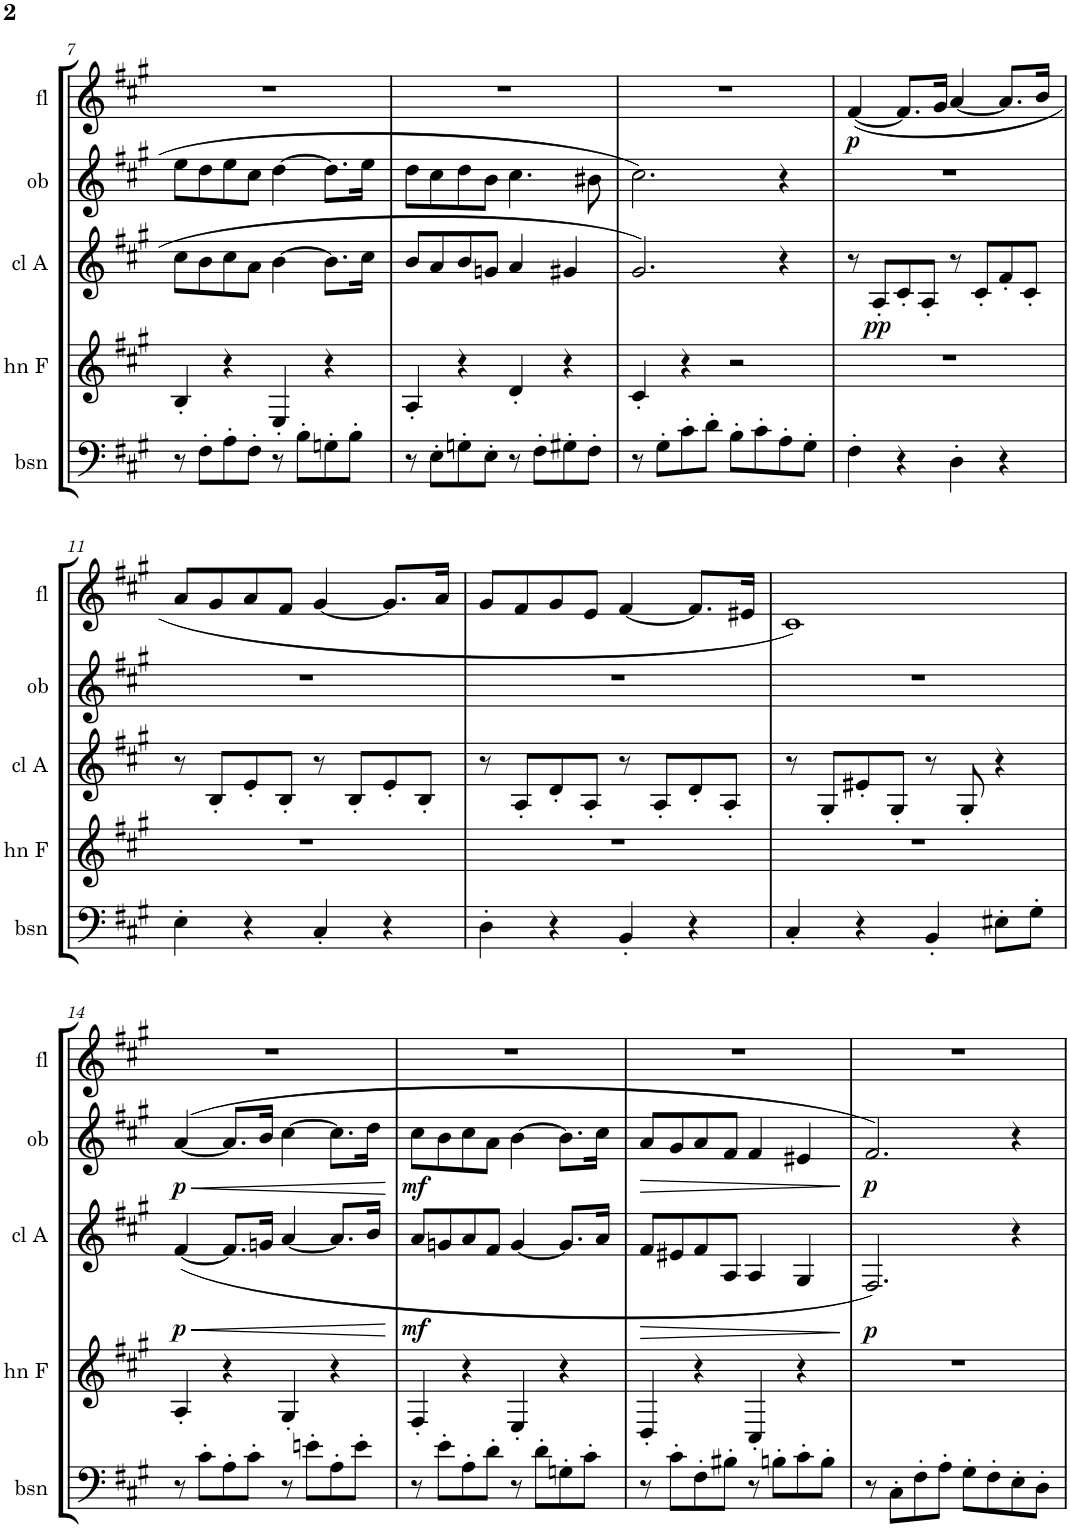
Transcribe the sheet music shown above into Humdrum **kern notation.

**kern	**kern	**kern	**dynam	**kern	**dynam	**kern	**dynam
*part5	*part4	*part3	*part3	*part2	*part2	*part1	*part1
*staff5	*staff4	*staff3	*staff3	*staff2	*staff2	*staff1	*staff1
*I"Bassoon	*I"Horn in F	*I"A Clarinet	*	*I"Oboe	*	*I"Flute	*
*I'bsn	*I'hn F	*I'cl A	*	*I'ob	*	*I'fl	*
!!LO:PB:g=z
*clefF4	*clefG2	*clefG2	*	*clefG2	*	*clefG2	*
*	*ITrd4c7	*ITrd2c3	*	*	*	*	*
*k[f#c#g#]	*k[f#c#g#]	*k[f#c#g#]	*	*k[f#c#g#]	*	*k[f#c#g#]	*
*M4/4	*M4/4	*M4/4	*	*M4/4	*	*M4/4	*
*met(c)	*met(c)	*met(c)	*	*met(c)	*	*met(c)	*
=7	=7	=7	=7	=7	=7	=7	=7
8r	4B'/	8cc#\L	.	8ee\L	.	1r	.
8F#'\L	.	8b\	.	8dd\	.	.	.
8A'\	4r	8cc#\	.	8ee\	.	.	.
8F#'\J	.	8a\J	.	8cc#\J	.	.	.
8r	4E'/	[4b\	.	[4dd\	.	.	.
8B'\L	.	.	.	.	.	.	.
8Gn'\	4r	8.b\L]	.	8.dd\L]	.	.	.
8B'\J	.	.	.	.	.	.	.
.	.	16cc#\Jk	.	16ee\Jk	.	.	.
=8	=8	=8	=8	=8	=8	=8	=8
8r	4A'/	8b/L	.	8dd\L	.	1r	.
8E'\L	.	8a/	.	8cc#\	.	.	.
8Gn'\	4r	8b/	.	8dd\	.	.	.
8E'\J	.	8gn/J	.	8b\J	.	.	.
8r	4d'/	4a/	.	4.cc#\	.	.	.
8F#'\L	.	.	.	.	.	.	.
8G#X'\	4r	4g#X/	.	.	.	.	.
8F#'\J	.	.	.	8b#X\	.	.	.
=9	=9	=9	=9	=9	=9	=9	=9
8r	4c#'/	2.g#/	.	2.cc#\	.	1r	.
8G#'\L	.	.	.	.	.	.	.
8c#'\	4r	.	.	.	.	.	.
8d'\J	.	.	.	.	.	.	.
8B'\L	2r	.	.	.	.	.	.
8c#'\	.	.	.	.	.	.	.
8A'\	.	4r	.	4r	.	.	.
8G#'\J	.	.	.	.	.	.	.
=10	=10	=10	=10	=10	=10	=10	=10
!	!	!	!	!	!	!	!LO:DY:b
4F#'\	1r	8r	.	1r	.	([4f#/	p
!	!	!	!LO:DY:b	!	!	!	!
.	.	8A'/L	pp	.	.	.	.
4r	.	8c#'/	.	.	.	8.f#/L]	.
.	.	8A'/J	.	.	.	.	.
.	.	.	.	.	.	16g#/Jk	.
4D'\	.	8r	.	.	.	[4a/	.
.	.	8c#'/L	.	.	.	.	.
4r	.	8f#'/	.	.	.	8.a/L]	.
.	.	8c#'/J	.	.	.	.	.
.	.	.	.	.	.	16b/Jk	.
!!LO:LB:g=z
=11	=11	=11	=11	=11	=11	=11	=11
4E'\	1r	8r	.	1r	.	8a/L	.
.	.	8B'/L	.	.	.	8g#/	.
4r	.	8e'/	.	.	.	8a/	.
.	.	8B'/J	.	.	.	8f#/J	.
4C#'/	.	8r	.	.	.	[4g#/	.
.	.	8B'/L	.	.	.	.	.
4r	.	8e'/	.	.	.	8.g#/L]	.
.	.	8B'/J	.	.	.	.	.
.	.	.	.	.	.	16a/Jk	.
=12	=12	=12	=12	=12	=12	=12	=12
4D'\	1r	8r	.	1r	.	8g#/L	.
.	.	8A'/L	.	.	.	8f#/	.
4r	.	8d'/	.	.	.	8g#/	.
.	.	8A'/J	.	.	.	8e/J	.
4BB'/	.	8r	.	.	.	[4f#/	.
.	.	8A'/L	.	.	.	.	.
4r	.	8d'/	.	.	.	8.f#/L]	.
.	.	8A'/J	.	.	.	.	.
.	.	.	.	.	.	16e#X/Jk	.
=13	=13	=13	=13	=13	=13	=13	=13
4C#'/	1r	8r	.	1r	.	1c#)	.
.	.	8G#'/L	.	.	.	.	.
4r	.	8e#X'/	.	.	.	.	.
.	.	8G#'/J	.	.	.	.	.
4BB'/	.	8r	.	.	.	.	.
.	.	8G#'/	.	.	.	.	.
8E#X'\L	.	4r	.	.	.	.	.
8G#'\J	.	.	.	.	.	.	.
!!LO:LB:g=z
=14	=14	=14	=14	=14	=14	=14	=14
!	!	!	!LO:HP:b	!	!LO:HP:b	!	!
!	!	!	!LO:DY:n=1:b	!	!LO:DY:n=1:b	!	!
8r	4A'/	([4f#/	< p	([4a/	< p	1r	.
8c#'\L	.	.	.	.	.	.	.
8A'\	4r	8.f#/L]	.	8.a/L]	.	.	.
8c#'\J	.	.	.	.	.	.	.
.	.	16gn/Jk	.	16b/Jk	.	.	.
8r	4G#'/	[4a/	.	[4cc#\	.	.	.
8en'\L	.	.	.	.	.	.	.
8A'\	4r	8.a/L]	.	8.cc#\L]	.	.	.
8e'\J	.	.	.	.	.	.	.
.	.	16b/Jk	.	16dd\Jk	.	.	.
.	.	.	[	.	[	.	.
=15	=15	=15	=15	=15	=15	=15	=15
!	!	!	!LO:DY:b	!	!LO:DY:b	!	!
8r	4F#'/	8a/L	mf	8cc#\L	mf	1r	.
8e'\L	.	8gn/	.	8b\	.	.	.
8A'\	4r	8a/	.	8cc#\	.	.	.
8d'\J	.	8f#/J	.	8a\J	.	.	.
8r	4E'/	[4g/	.	[4b\	.	.	.
8d'\L	.	.	.	.	.	.	.
8Gn'\	4r	8.g/L]	.	8.b\L]	.	.	.
8c#'\J	.	.	.	.	.	.	.
.	.	16a/Jk	.	16cc#\Jk	.	.	.
=16	=16	=16	=16	=16	=16	=16	=16
!	!	!	!LO:HP:b	!	!LO:HP:b	!	!
8r	4D'/	8f#/L	>	8a/L	>	1r	.
8c#'\L	.	8e#X/	.	8g#/	.	.	.
8F#'\	4r	8f#/	.	8a/	.	.	.
8B#X'\J	.	8A/J	.	8f#/J	.	.	.
8r	4C#'/	4A/	.	4f#/	.	.	.
8Bn'\L	.	.	.	.	.	.	.
8c#'\	4r	4G#/	.	4e#X/	.	.	.
8B'\J	.	.	.	.	.	.	.
.	.	.	]	.	]	.	.
=17	=17	=17	=17	=17	=17	=17	=17
!	!	!	!LO:DY:b	!	!LO:DY:b	!	!
8r	1r	2.F#/)	p	2.f#/)	p	1r	.
8C#'\L	.	.	.	.	.	.	.
8F#'\	.	.	.	.	.	.	.
8A'\J	.	.	.	.	.	.	.
8G#'\L	.	.	.	.	.	.	.
8F#'\	.	.	.	.	.	.	.
8E'\	.	4r	.	4r	.	.	.
8D'\J	.	.	.	.	.	.	.
=	=	=	=	=	=	=	=
*-	*-	*-	*-	*-	*-	*-	*-
